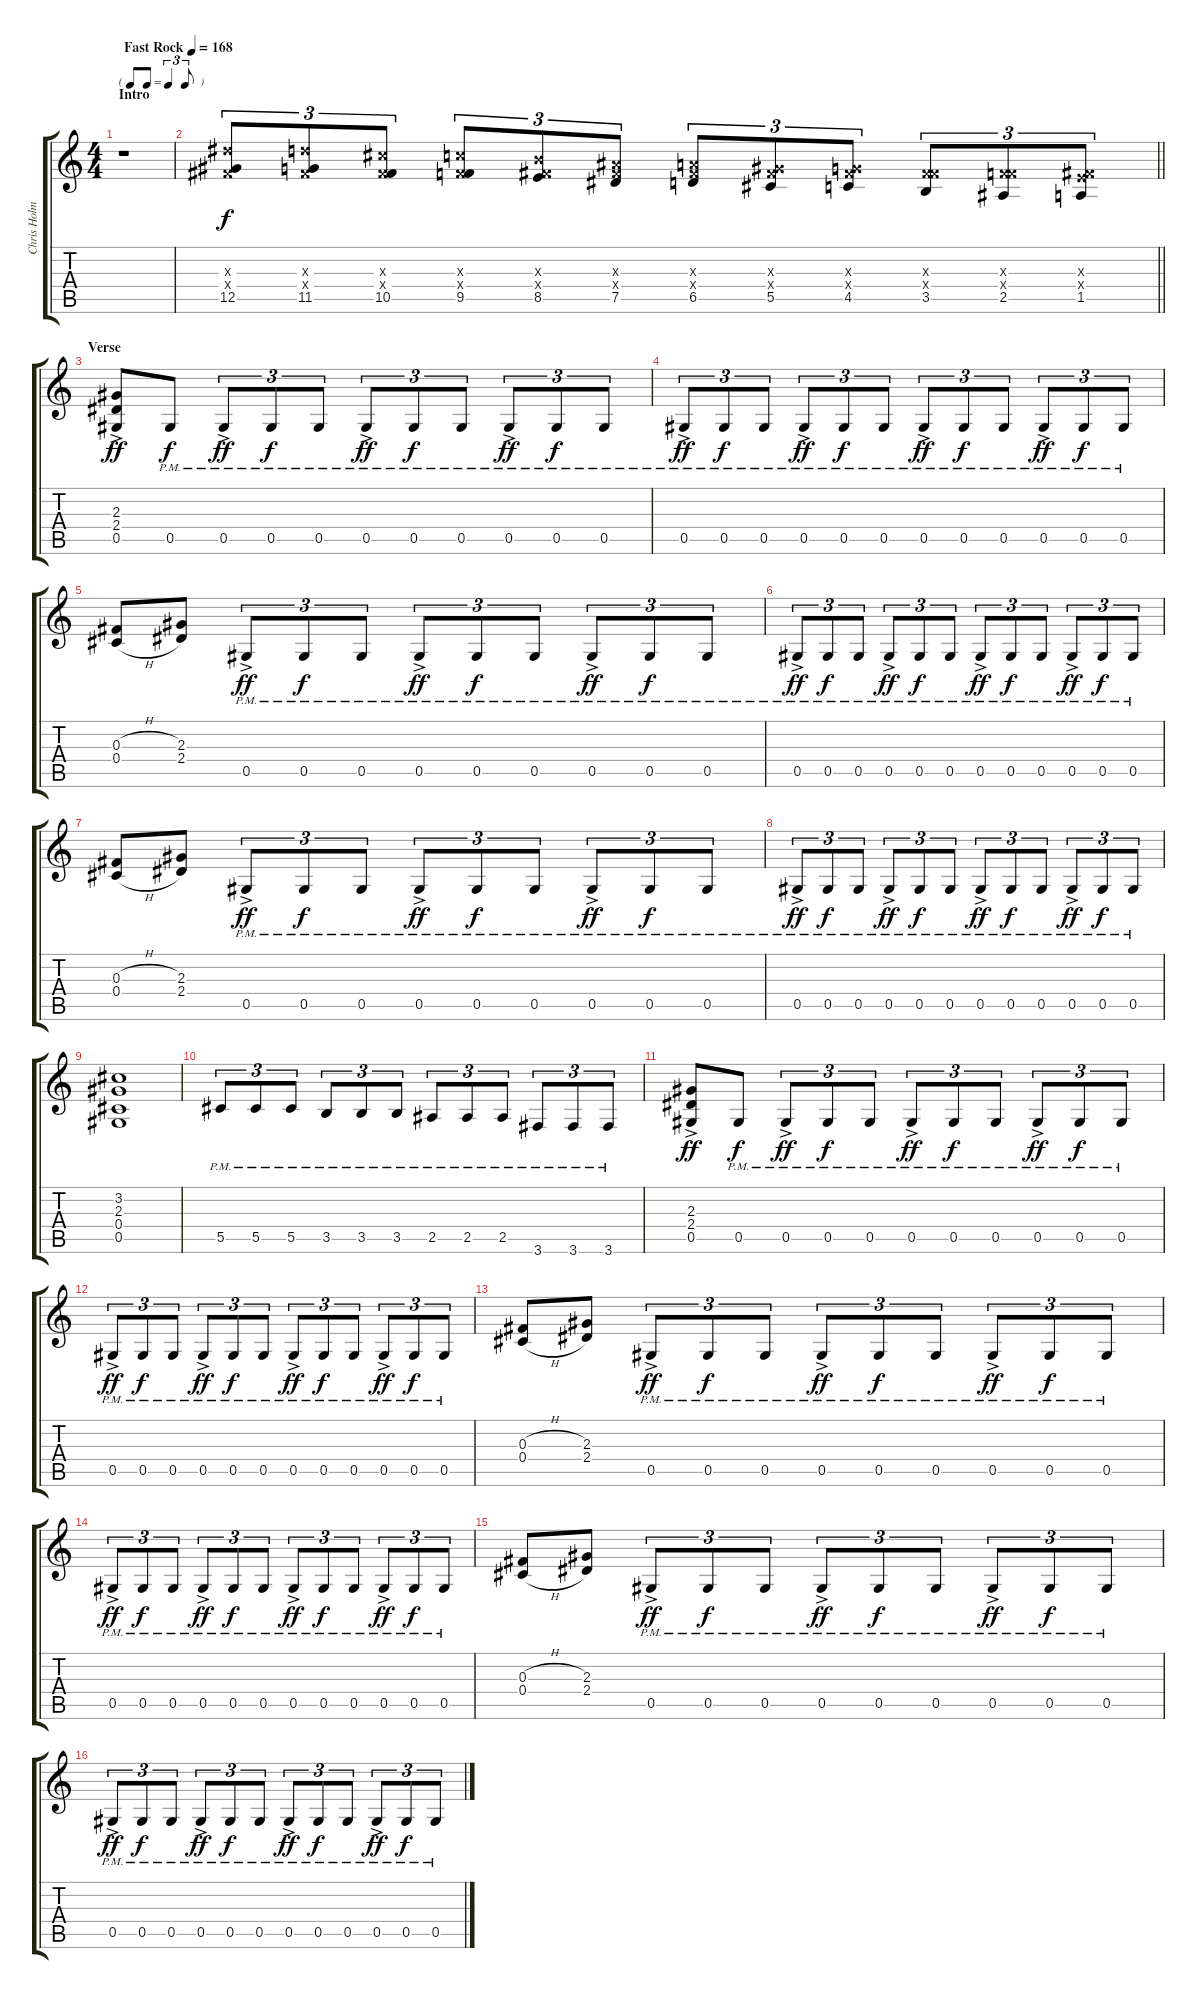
\track ("Chris Holmes (lead)" "Chris Holm") {instrument distortionguitar}
\staff {score tabs}
\tuning (Eb4 Bb3 Gb3 Db3 Ab2 Eb2) {hide}
\ts (4 4)
\tf triplet8th
\section ("" "Intro")
\tempo (168 "Fast Rock")
\clef g2
\ks c
r.1{dy f instrument distortionguitar} |
\barLineRight lightlight
(0.3{x} 14.4{x} 12.5).8{tu (3 2)} (0.3{x} 13.4{x} 11.5).8{tu (3 2)} (0.3{x} 12.4{x} 10.5).8{tu (3 2)} (0.3{x} 11.4{x} 9.5).8{tu (3 2)} (0.3{x} 10.4{x} 8.5).8{tu (3 2)} (0.3{x} 9.4{x} 7.5).8{tu (3 2)} (0.3{x} 8.4{x} 6.5).8{tu (3 2)} (0.3{x} 7.4{x} 5.5).8{tu (3 2)} (0.3{x} 6.4{x} 4.5).8{tu (3 2)} (0.3{x} 5.4{x} 3.5).8{tu (3 2)} (0.3{x} 4.4{x} 2.5).8{tu (3 2)} (0.3{x} 3.4{x} 1.5).8{tu (3 2)} |
\section ("" "Verse")
(2.3 2.4 0.5{ac}).8{dy ff} 0.5{pm}.8{dy f} 0.5{ac pm}.8{tu (3 2) dy ff} 0.5{pm}.8{tu (3 2) dy f} 0.5{pm}.8{tu (3 2)} 0.5{ac pm}.8{tu (3 2) dy ff} 0.5{pm}.8{tu (3 2) dy f} 0.5{pm}.8{tu (3 2)} 0.5{ac pm}.8{tu (3 2) dy ff} 0.5{pm}.8{tu (3 2) dy f} 0.5{pm}.8{tu (3 2)} |
0.5{ac pm}.8{tu (3 2) dy ff} 0.5{pm}.8{tu (3 2) dy f} 0.5{pm}.8{tu (3 2)} 0.5{ac pm}.8{tu (3 2) dy ff} 0.5{pm}.8{tu (3 2) dy f} 0.5{pm}.8{tu (3 2)} 0.5{ac pm}.8{tu (3 2) dy ff} 0.5{pm}.8{tu (3 2) dy f} 0.5{pm}.8{tu (3 2)} 0.5{ac pm}.8{tu (3 2) dy ff} 0.5{pm}.8{tu (3 2) dy f} 0.5{pm}.8{tu (3 2)} |
(0.3{h} 0.4{h}).8 (2.3 2.4).8 0.5{ac pm}.8{tu (3 2) dy ff} 0.5{pm}.8{tu (3 2) dy f} 0.5{pm}.8{tu (3 2)} 0.5{ac pm}.8{tu (3 2) dy ff} 0.5{pm}.8{tu (3 2) dy f} 0.5{pm}.8{tu (3 2)} 0.5{ac pm}.8{tu (3 2) dy ff} 0.5{pm}.8{tu (3 2) dy f} 0.5{pm}.8{tu (3 2)} |
0.5{ac pm}.8{tu (3 2) dy ff} 0.5{pm}.8{tu (3 2) dy f} 0.5{pm}.8{tu (3 2)} 0.5{ac pm}.8{tu (3 2) dy ff} 0.5{pm}.8{tu (3 2) dy f} 0.5{pm}.8{tu (3 2)} 0.5{ac pm}.8{tu (3 2) dy ff} 0.5{pm}.8{tu (3 2) dy f} 0.5{pm}.8{tu (3 2)} 0.5{ac pm}.8{tu (3 2) dy ff} 0.5{pm}.8{tu (3 2) dy f} 0.5{pm}.8{tu (3 2)} |
(0.3{h} 0.4{h}).8 (2.3 2.4).8 0.5{ac pm}.8{tu (3 2) dy ff} 0.5{pm}.8{tu (3 2) dy f} 0.5{pm}.8{tu (3 2)} 0.5{ac pm}.8{tu (3 2) dy ff} 0.5{pm}.8{tu (3 2) dy f} 0.5{pm}.8{tu (3 2)} 0.5{ac pm}.8{tu (3 2) dy ff} 0.5{pm}.8{tu (3 2) dy f} 0.5{pm}.8{tu (3 2)} |
0.5{ac pm}.8{tu (3 2) dy ff} 0.5{pm}.8{tu (3 2) dy f} 0.5{pm}.8{tu (3 2)} 0.5{ac pm}.8{tu (3 2) dy ff} 0.5{pm}.8{tu (3 2) dy f} 0.5{pm}.8{tu (3 2)} 0.5{ac pm}.8{tu (3 2) dy ff} 0.5{pm}.8{tu (3 2) dy f} 0.5{pm}.8{tu (3 2)} 0.5{ac pm}.8{tu (3 2) dy ff} 0.5{pm}.8{tu (3 2) dy f} 0.5{pm}.8{tu (3 2)} |
(3.2 2.3 0.4 0.5).1 |
5.5{pm}.8{tu (3 2)} 5.5{pm}.8{tu (3 2)} 5.5{pm}.8{tu (3 2)} 3.5{pm}.8{tu (3 2)} 3.5{pm}.8{tu (3 2)} 3.5{pm}.8{tu (3 2)} 2.5{pm}.8{tu (3 2)} 2.5{pm}.8{tu (3 2)} 2.5{pm}.8{tu (3 2)} 3.6{pm}.8{tu (3 2)} 3.6{pm}.8{tu (3 2)} 3.6{pm}.8{tu (3 2)} |
(2.3 2.4 0.5{ac}).8{dy ff} 0.5{pm}.8{dy f} 0.5{ac pm}.8{tu (3 2) dy ff} 0.5{pm}.8{tu (3 2) dy f} 0.5{pm}.8{tu (3 2)} 0.5{ac pm}.8{tu (3 2) dy ff} 0.5{pm}.8{tu (3 2) dy f} 0.5{pm}.8{tu (3 2)} 0.5{ac pm}.8{tu (3 2) dy ff} 0.5{pm}.8{tu (3 2) dy f} 0.5{pm}.8{tu (3 2)} |
0.5{ac pm}.8{tu (3 2) dy ff} 0.5{pm}.8{tu (3 2) dy f} 0.5{pm}.8{tu (3 2)} 0.5{ac pm}.8{tu (3 2) dy ff} 0.5{pm}.8{tu (3 2) dy f} 0.5{pm}.8{tu (3 2)} 0.5{ac pm}.8{tu (3 2) dy ff} 0.5{pm}.8{tu (3 2) dy f} 0.5{pm}.8{tu (3 2)} 0.5{ac pm}.8{tu (3 2) dy ff} 0.5{pm}.8{tu (3 2) dy f} 0.5{pm}.8{tu (3 2)} |
(0.3{h} 0.4{h}).8 (2.3 2.4).8 0.5{ac pm}.8{tu (3 2) dy ff} 0.5{pm}.8{tu (3 2) dy f} 0.5{pm}.8{tu (3 2)} 0.5{ac pm}.8{tu (3 2) dy ff} 0.5{pm}.8{tu (3 2) dy f} 0.5{pm}.8{tu (3 2)} 0.5{ac pm}.8{tu (3 2) dy ff} 0.5{pm}.8{tu (3 2) dy f} 0.5{pm}.8{tu (3 2)} |
0.5{ac pm}.8{tu (3 2) dy ff} 0.5{pm}.8{tu (3 2) dy f} 0.5{pm}.8{tu (3 2)} 0.5{ac pm}.8{tu (3 2) dy ff} 0.5{pm}.8{tu (3 2) dy f} 0.5{pm}.8{tu (3 2)} 0.5{ac pm}.8{tu (3 2) dy ff} 0.5{pm}.8{tu (3 2) dy f} 0.5{pm}.8{tu (3 2)} 0.5{ac pm}.8{tu (3 2) dy ff} 0.5{pm}.8{tu (3 2) dy f} 0.5{pm}.8{tu (3 2)} |
(0.3{h} 0.4{h}).8 (2.3 2.4).8 0.5{ac pm}.8{tu (3 2) dy ff} 0.5{pm}.8{tu (3 2) dy f} 0.5{pm}.8{tu (3 2)} 0.5{ac pm}.8{tu (3 2) dy ff} 0.5{pm}.8{tu (3 2) dy f} 0.5{pm}.8{tu (3 2)} 0.5{ac pm}.8{tu (3 2) dy ff} 0.5{pm}.8{tu (3 2) dy f} 0.5{pm}.8{tu (3 2)} |
0.5{ac pm}.8{tu (3 2) dy ff} 0.5{pm}.8{tu (3 2) dy f} 0.5{pm}.8{tu (3 2)} 0.5{ac pm}.8{tu (3 2) dy ff} 0.5{pm}.8{tu (3 2) dy f} 0.5{pm}.8{tu (3 2)} 0.5{ac pm}.8{tu (3 2) dy ff} 0.5{pm}.8{tu (3 2) dy f} 0.5{pm}.8{tu (3 2)} 0.5{ac pm}.8{tu (3 2) dy ff} 0.5{pm}.8{tu (3 2) dy f} 0.5{pm}.8{tu (3 2)}
